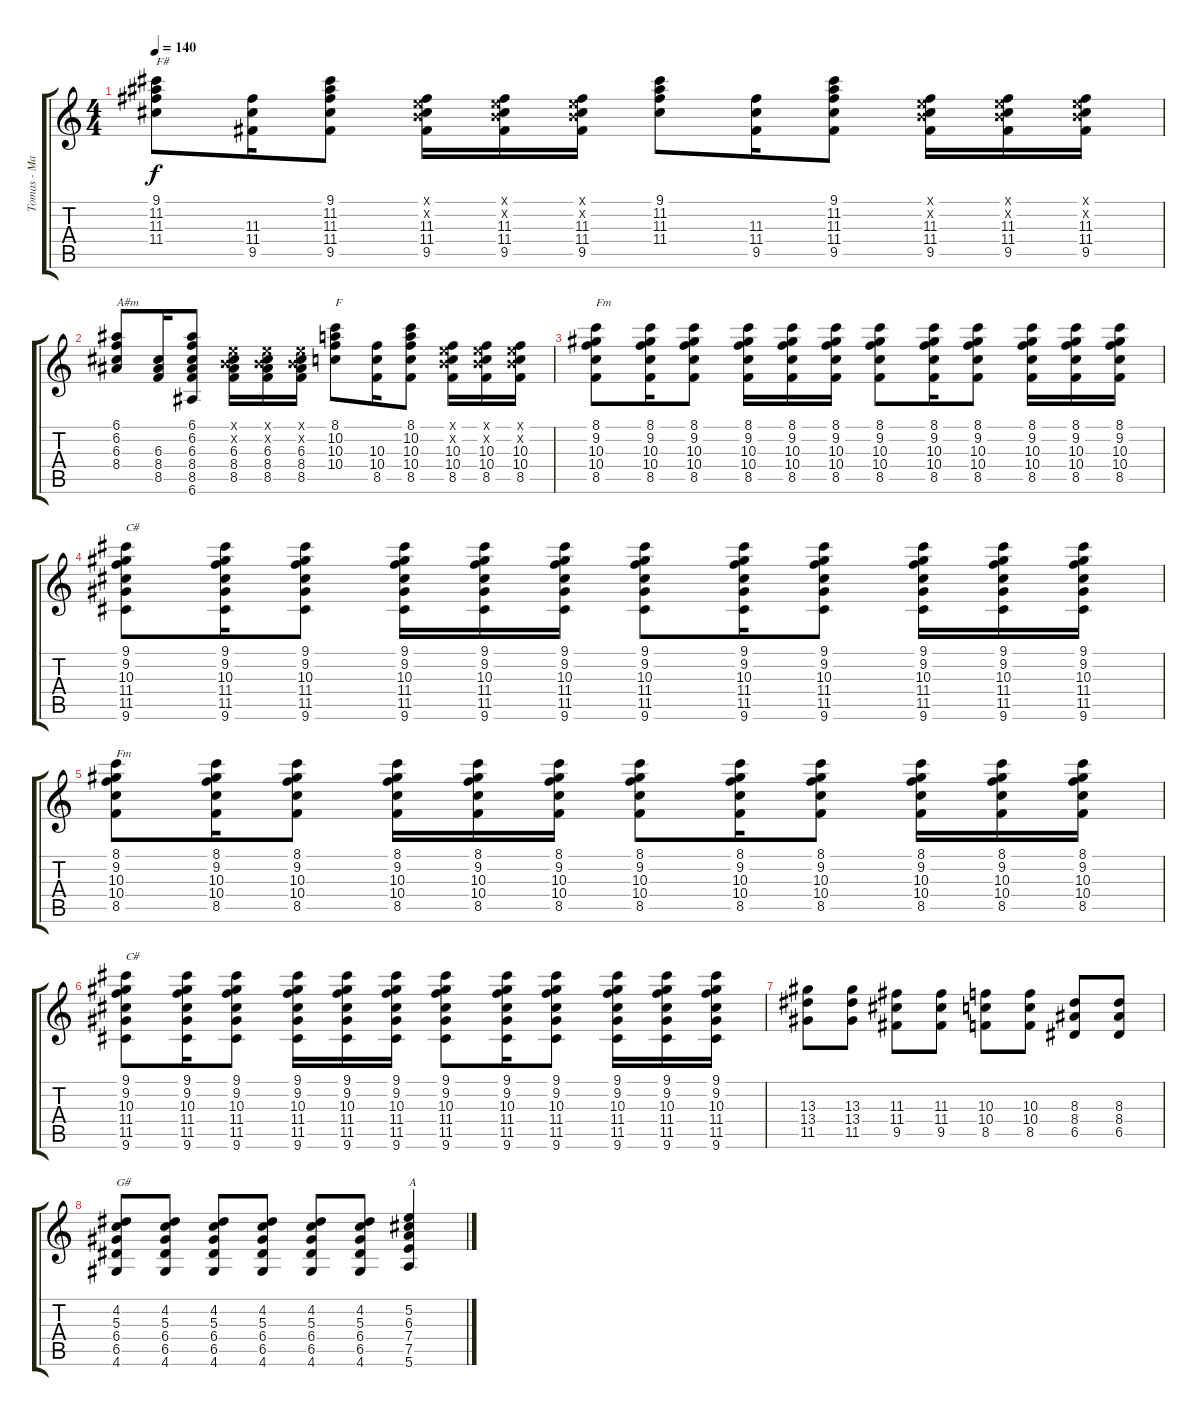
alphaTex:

\track ("Tomas - Main Guitar" "Tomas - Ma") {instrument electricguitarclean}
\staff {score tabs}
\tuning (E4 B3 G3 D3 A2 E2) {hide}
\ts (4 4)
\tempo 140
\clef g2
\ks c
(9.1 11.2 11.3 11.4).8{txt "F#" dy f} (11.3 11.4 9.5).16 (9.1 11.2 11.3 11.4 9.5).8 (0.1{x} 0.2{x} 11.3 11.4 9.5).16 (0.1{x} 0.2{x} 11.3 11.4 9.5).16 (0.1{x} 0.2{x} 11.3 11.4 9.5).16 (9.1 11.2 11.3 11.4).8 (11.3 11.4 9.5).16 (9.1 11.2 11.3 11.4 9.5).8 (0.1{x} 0.2{x} 11.3 11.4 9.5).16 (0.1{x} 0.2{x} 11.3 11.4 9.5).16 (0.1{x} 0.2{x} 11.3 11.4 9.5).16 |
(6.1 6.2 6.3 8.4).8{txt "A#m"} (6.3 8.4 8.5).16 (6.1 6.2 6.3 8.4 8.5 6.6).8 (0.1{x} 0.2{x} 6.3 8.4 8.5).16 (0.1{x} 0.2{x} 6.3 8.4 8.5).16 (0.1{x} 0.2{x} 6.3 8.4 8.5).16 (8.1 10.2 10.3 10.4).8{txt "F"} (10.3 10.4 8.5).16 (8.1 10.2 10.3 10.4 8.5).8 (0.1{x} 0.2{x} 10.3 10.4 8.5).16 (0.1{x} 0.2{x} 10.3 10.4 8.5).16 (0.1{x} 0.2{x} 10.3 10.4 8.5).16 |
(8.1 9.2 10.3 10.4 8.5).8{txt "Fm"} (8.1 9.2 10.3 10.4 8.5).16 (8.1 9.2 10.3 10.4 8.5).8 (8.1 9.2 10.3 10.4 8.5).16 (8.1 9.2 10.3 10.4 8.5).16 (8.1 9.2 10.3 10.4 8.5).16 (8.1 9.2 10.3 10.4 8.5).8 (8.1 9.2 10.3 10.4 8.5).16 (8.1 9.2 10.3 10.4 8.5).8 (8.1 9.2 10.3 10.4 8.5).16 (8.1 9.2 10.3 10.4 8.5).16 (8.1 9.2 10.3 10.4 8.5).16 |
(9.1 9.2 10.3 11.4 11.5 9.6).8{txt "C#"} (9.1 9.2 10.3 11.4 11.5 9.6).16 (9.1 9.2 10.3 11.4 11.5 9.6).8 (9.1 9.2 10.3 11.4 11.5 9.6).16 (9.1 9.2 10.3 11.4 11.5 9.6).16 (9.1 9.2 10.3 11.4 11.5 9.6).16 (9.1 9.2 10.3 11.4 11.5 9.6).8 (9.1 9.2 10.3 11.4 11.5 9.6).16 (9.1 9.2 10.3 11.4 11.5 9.6).8 (9.1 9.2 10.3 11.4 11.5 9.6).16 (9.1 9.2 10.3 11.4 11.5 9.6).16 (9.1 9.2 10.3 11.4 11.5 9.6).16 |
(8.1 9.2 10.3 10.4 8.5).8{txt "Fm"} (8.1 9.2 10.3 10.4 8.5).16 (8.1 9.2 10.3 10.4 8.5).8 (8.1 9.2 10.3 10.4 8.5).16 (8.1 9.2 10.3 10.4 8.5).16 (8.1 9.2 10.3 10.4 8.5).16 (8.1 9.2 10.3 10.4 8.5).8 (8.1 9.2 10.3 10.4 8.5).16 (8.1 9.2 10.3 10.4 8.5).8 (8.1 9.2 10.3 10.4 8.5).16 (8.1 9.2 10.3 10.4 8.5).16 (8.1 9.2 10.3 10.4 8.5).16 |
(9.1 9.2 10.3 11.4 11.5 9.6).8{txt "C#"} (9.1 9.2 10.3 11.4 11.5 9.6).16 (9.1 9.2 10.3 11.4 11.5 9.6).8 (9.1 9.2 10.3 11.4 11.5 9.6).16 (9.1 9.2 10.3 11.4 11.5 9.6).16 (9.1 9.2 10.3 11.4 11.5 9.6).16 (9.1 9.2 10.3 11.4 11.5 9.6).8 (9.1 9.2 10.3 11.4 11.5 9.6).16 (9.1 9.2 10.3 11.4 11.5 9.6).8 (9.1 9.2 10.3 11.4 11.5 9.6).16 (9.1 9.2 10.3 11.4 11.5 9.6).16 (9.1 9.2 10.3 11.4 11.5 9.6).16 |
(13.3 13.4 11.5).8 (13.3 13.4 11.5).8 (11.3 11.4 9.5).8 (11.3 11.4 9.5).8 (10.3 10.4 8.5).8 (10.3 10.4 8.5).8 (8.3 8.4 6.5).8 (8.3 8.4 6.5).8 |
(4.2 5.3 6.4 6.5 4.6).8{txt "G#"} (4.2 5.3 6.4 6.5 4.6).8 (4.2 5.3 6.4 6.5 4.6).8 (4.2 5.3 6.4 6.5 4.6).8 (4.2 5.3 6.4 6.5 4.6).8 (4.2 5.3 6.4 6.5 4.6).8 (5.2 6.3 7.4 7.5 5.6).4{txt "A"}
